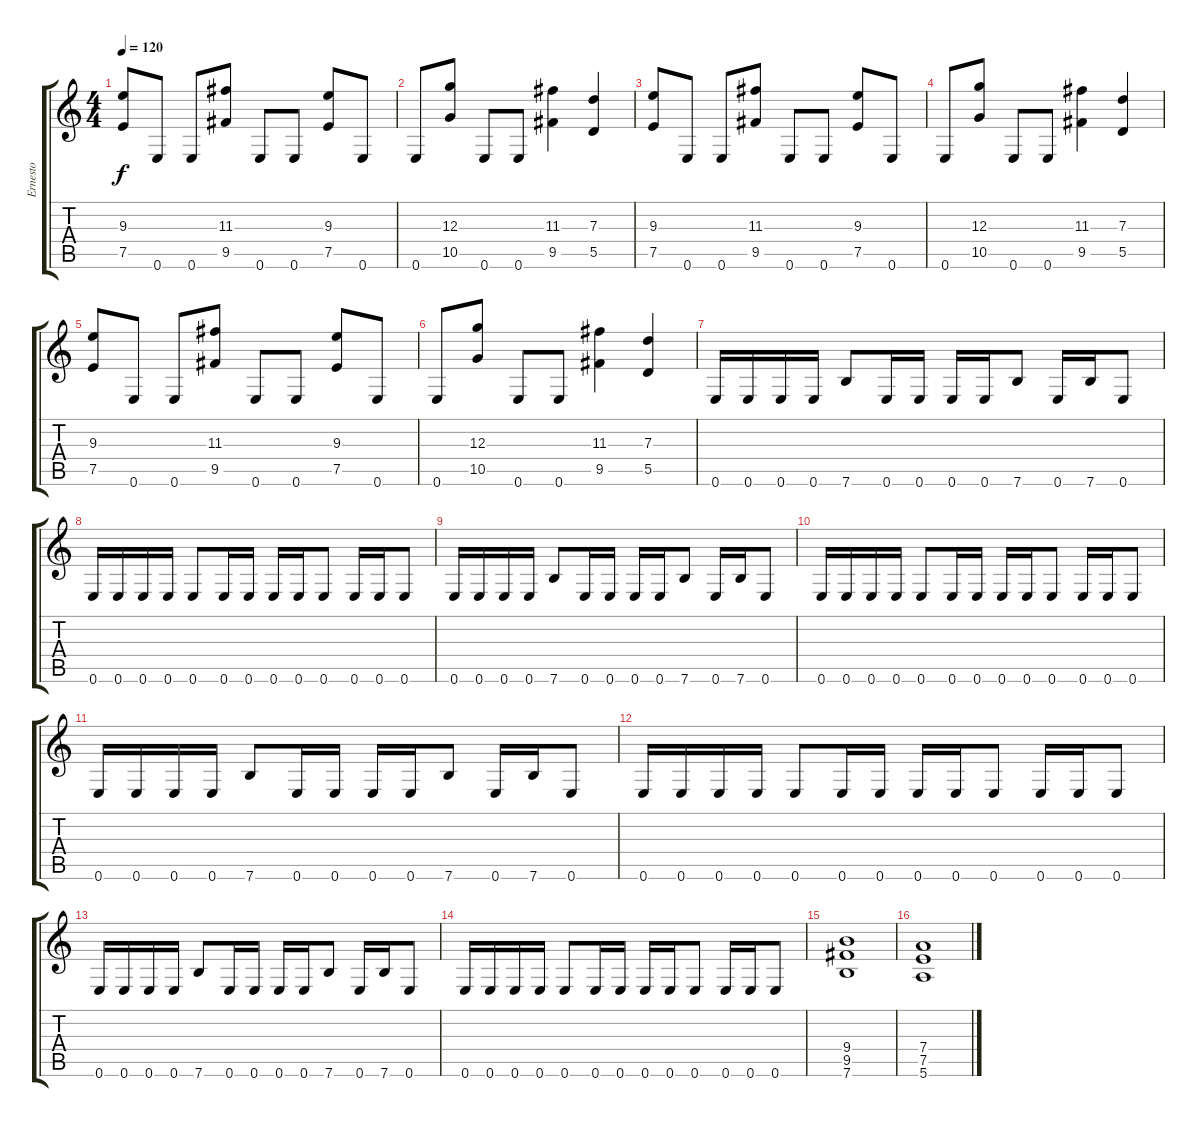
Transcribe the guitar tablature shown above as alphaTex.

\track ("Ernesto" "Ernesto") {instrument overdrivenguitar}
\staff {score tabs}
\tuning (E4 B3 G3 D3 A2 E2) {hide}
\ts (4 4)
\tempo 120
\clef g2
\ks c
(9.3 7.5).8{dy f} 0.6.8 0.6.8 (11.3 9.5).8 0.6.8 0.6.8 (9.3 7.5).8 0.6.8 |
0.6.8 (12.3 10.5).8 0.6.8 0.6.8 (11.3 9.5).4 (7.3 5.5).4 |
(9.3 7.5).8 0.6.8 0.6.8 (11.3 9.5).8 0.6.8 0.6.8 (9.3 7.5).8 0.6.8 |
0.6.8 (12.3 10.5).8 0.6.8 0.6.8 (11.3 9.5).4 (7.3 5.5).4 |
(9.3 7.5).8 0.6.8 0.6.8 (11.3 9.5).8 0.6.8 0.6.8 (9.3 7.5).8 0.6.8 |
0.6.8 (12.3 10.5).8 0.6.8 0.6.8 (11.3 9.5).4 (7.3 5.5).4 |
0.6.16 0.6.16 0.6.16 0.6.16 7.6.8 0.6.16 0.6.16 0.6.16 0.6.16 7.6.8 0.6.16 7.6.16 0.6.8 |
0.6.16 0.6.16 0.6.16 0.6.16 0.6.8 0.6.16 0.6.16 0.6.16 0.6.16 0.6.8 0.6.16 0.6.16 0.6.8 |
0.6.16 0.6.16 0.6.16 0.6.16 7.6.8 0.6.16 0.6.16 0.6.16 0.6.16 7.6.8 0.6.16 7.6.16 0.6.8 |
0.6.16 0.6.16 0.6.16 0.6.16 0.6.8 0.6.16 0.6.16 0.6.16 0.6.16 0.6.8 0.6.16 0.6.16 0.6.8 |
0.6.16 0.6.16 0.6.16 0.6.16 7.6.8 0.6.16 0.6.16 0.6.16 0.6.16 7.6.8 0.6.16 7.6.16 0.6.8 |
0.6.16 0.6.16 0.6.16 0.6.16 0.6.8 0.6.16 0.6.16 0.6.16 0.6.16 0.6.8 0.6.16 0.6.16 0.6.8 |
0.6.16 0.6.16 0.6.16 0.6.16 7.6.8 0.6.16 0.6.16 0.6.16 0.6.16 7.6.8 0.6.16 7.6.16 0.6.8 |
0.6.16 0.6.16 0.6.16 0.6.16 0.6.8 0.6.16 0.6.16 0.6.16 0.6.16 0.6.8 0.6.16 0.6.16 0.6.8 |
(9.4 9.5 7.6).1 |
(7.4 7.5 5.6).1
